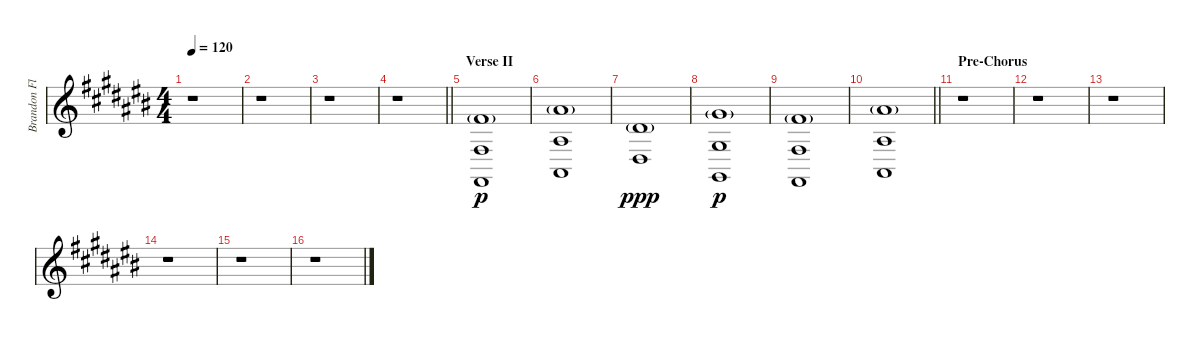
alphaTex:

\track ("Brandon Flowers' synth" "Brandon Fl") {instrument synthstrings2}
\staff {score}
\tuning (E4 B3 G3 D3 A2 E2) {hide}
\ts (4 4)
\tempo 120
\clef g2
\ks c#
r.1{dy p} |
r.1 |
r.1 |
\barLineRight lightlight
r.1 |
\section ("" "Verse II")
(2.1{g} 4.4 2.6).1 |
(6.1{g} 3.3 6.6).1 |
(4.2{g} 6.5).1{dy ppp} |
(4.1{g} 6.4 4.6).1{dy p} |
(2.1{g} 4.4 2.6).1 |
\barLineRight lightlight
(6.1{g} 3.3 6.6).1 |
\section ("" "Pre-Chorus")
r.1 |
r.1 |
r.1 |
r.1 |
r.1 |
r.1
